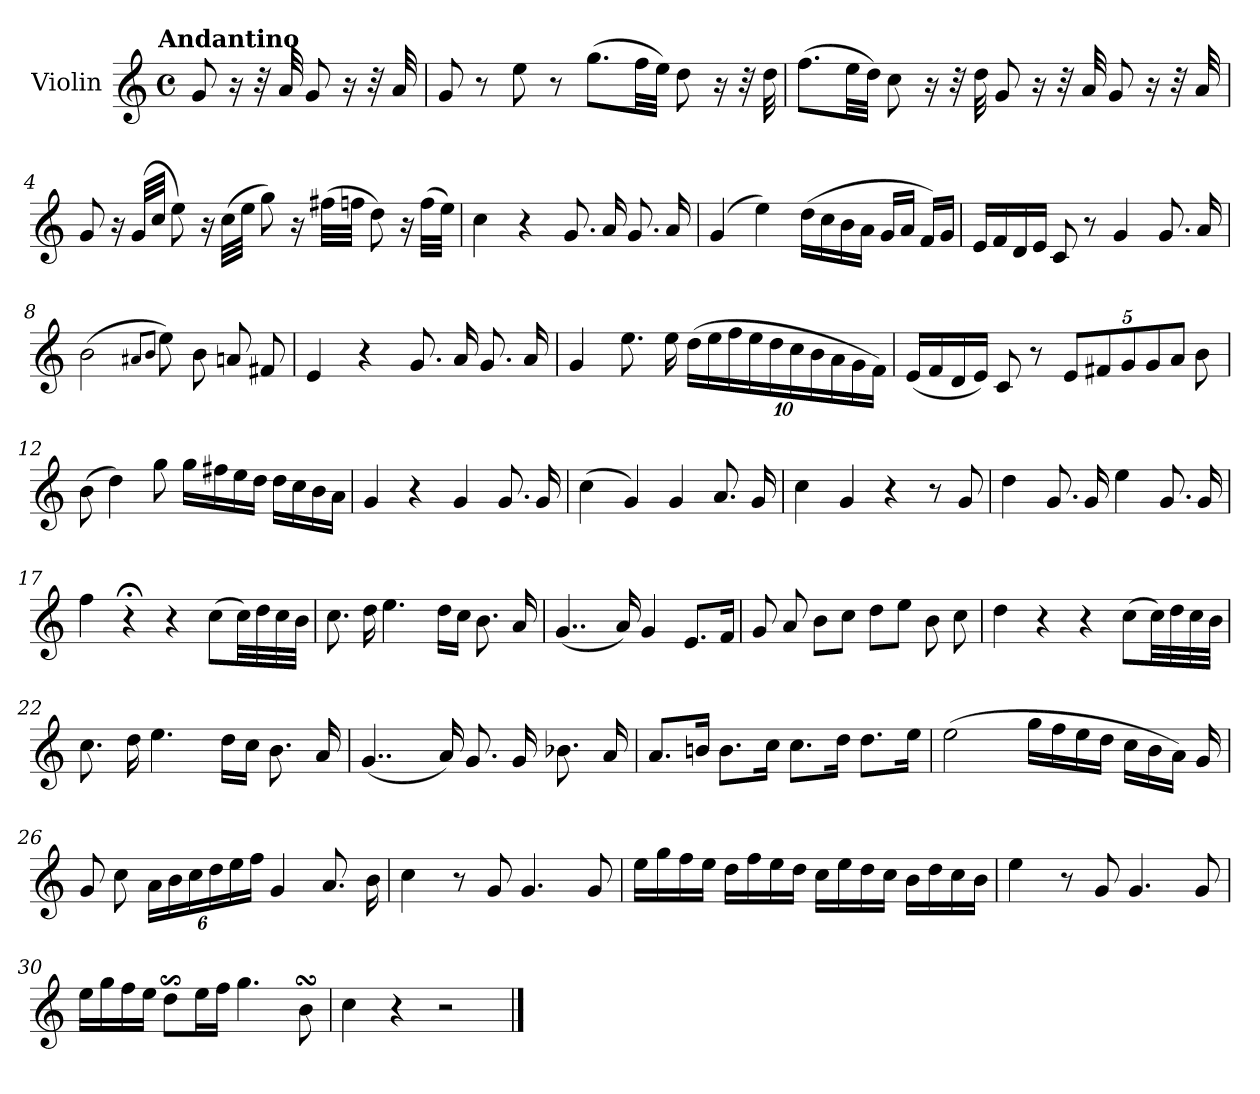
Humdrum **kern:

**kern
*part1
*staff1
*I"Violin
*I'Vln.
*clefG2
*k[]
!!LO:TX:omd:t=Andantino
*M4/4
*met(c)
*MM94
=1
8g/
16r
32r
32a/
8g/
16r
32r
32a/
=2
8g/
8r
8ee\
8r
(>8.gg\L
32ff\LL
32ee\JJJ)
8dd\
16r
32r
32dd\
=3
(>8.ff\L
32ee\LL
32dd\JJJ)
8cc\
16r
32r
32dd\
8g/
16r
32r
32a/
8g/
16r
32r
32a/
!!LO:LB:g=z
=4
8g/
16r
(>32g/LLL
32cc/JJJ
8ee\)
16r
(>32cc\LLL
32ee\JJJ
8gg\)
16r
(>32ff#X\LLL
32ffn\JJJ
8dd\)
16r
(>32ff\LLL
32ee\JJJ)
=5
4cc\
4r
8.g/
16a/
8.g/
16a/
=6
(>4g/
4ee\)
(>16dd\LL
16cc\
16b\
16a\JJ
16g/LL
16a/JJ
16f/LL)
16g/JJ
!!LO:LB:g=z
=7
16e/LL
16f/
16d/
16e/JJ
8c/
8r
4g/
8.g/
16a/
=8
(>2b\
8qqa#X/L
8qqb/J
8ee\)
8b\
8an/
8f#X/
=9
4e/
4r
8.g/
16a/
8.g/
16a/
=10
4g/
8.ee\
16ee\
*Xbrackettup
(>20dd\LL
20ee\
20ff\
20ee\
20dd\
20cc\
20b\
20a\
20g\
20f\JJ)
!!LO:LB:g=z
=11
(<16e/LL
16f/
16d/
16e/JJ)
8c/
8r
40%3e/L
40%3f#X/
40%3g/
40%3g/
40%3a/J
8b\
=12
(>8b\
4dd\)
8gg\
16gg\LL
16ff#X\
16ee\
16dd\JJ
16dd\LL
16cc\
16b\
16a\JJ
=13
4g/
4r
4g/
8.g/
16g/
=14
(>4cc\
4g/)
4g/
8.a/
16g/
!!LO:LB:g=z
=15
4cc\
4g/
4r
8r
8g/
=16
4dd\
8.g/
16g/
4ee\
8.g/
16g/
=17
4ff\
4r;<
4r
(>8cc\L
32cc\LL)
32dd\
32cc\
32b\JJJ
=18
8.cc\
16dd\
4.ee\
16dd\LL
16cc\JJ
8.b\
16a/
!!LO:LB:g=z
=19
(<4..g/
16a/)
4g/
8.e/L
16f/Jk
=20
8g/
8a/
8b\L
8cc\J
8dd\L
8ee\J
8b\
8cc\
=21
4dd\
4r
4r
(>8cc\L
32cc\LL)
32dd\
32cc\
32b\JJJ
=22
8.cc\
16dd\
4.ee\
16dd\LL
16cc\JJ
8.b\
16a/
!!LO:LB:g=z
=23
(<4..g/
16a/)
8.g/
16g/
8.b-X\
16a/
=24
8.a/L
16bn/Jk
8.b\L
16cc\Jk
8.cc\L
16dd\Jk
8.dd\L
16ee\Jk
=25
(>2ee\
16gg\LL
16ff\
16ee\
16dd\JJ
16cc\LL
16b\
16a\JJ)
16g/
=26
8g/
8cc\
24a\LL
24b\
24cc\
24dd\
24ee\
24ff\JJ
4g/
8.a/
16b\
!!LO:LB:g=z
=27
4cc\
8r
8g/
4.g/
8g/
=28
16ee\LL
16gg\
16ff\
16ee\JJ
16dd\LL
16ff\
16ee\
16dd\JJ
16cc\LL
16ee\
16dd\
16cc\JJ
16b\LL
16dd\
16cc\
16b\JJ
=29
4ee\
8r
8g/
4.g/
8g/
=30
16ee\LL
16gg\
16ff\
16ee\JJ
8dds$SS\L
16ee\L
16ff\JJ
4.gg\
8bsSsS\
!!LO:LB:g=z
=31
4cc\
4r
2r
==
*-
